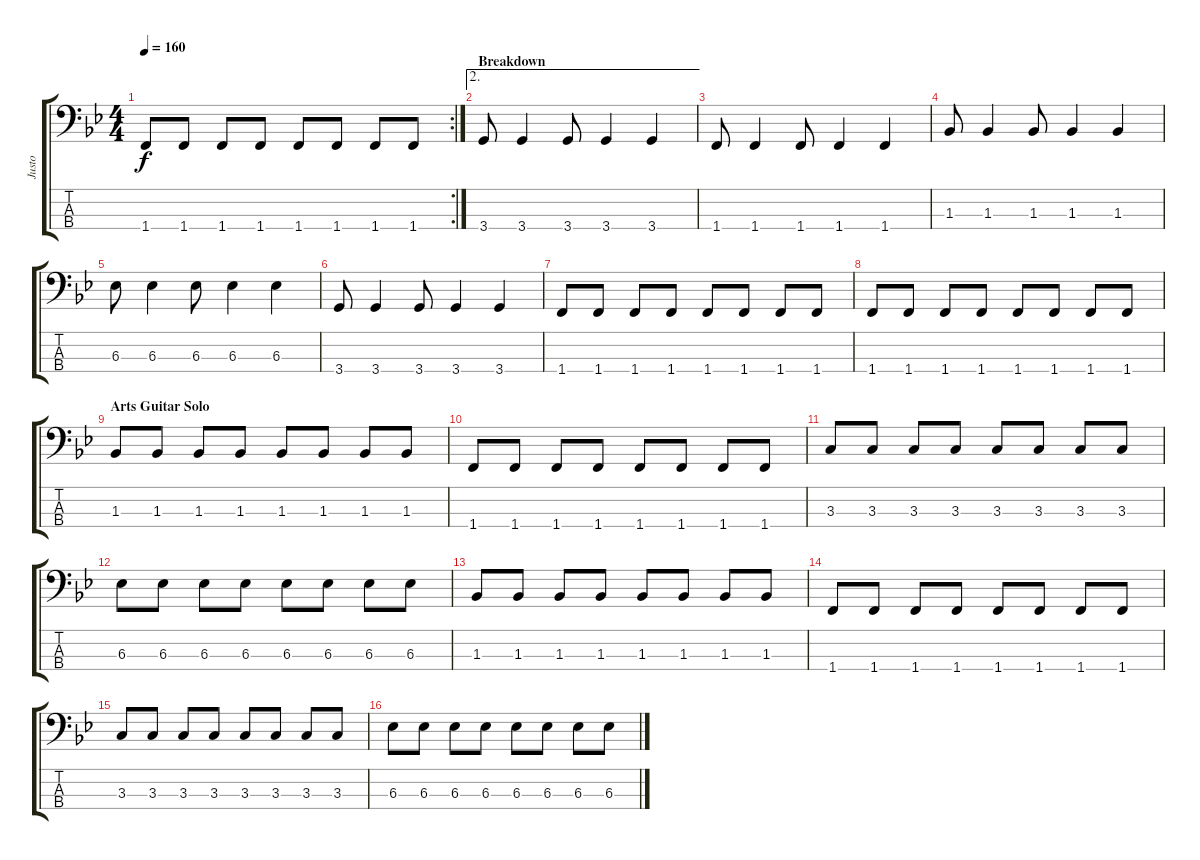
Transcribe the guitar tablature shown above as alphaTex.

\track ("Justo" "Justo") {instrument electricbasspick}
\staff {score tabs}
\tuning (G2 D2 A1 E1) {hide}
\rc 2
\ts (4 4)
\tempo 160
\clef f4
\ks bb
1.4.8{dy f} 1.4.8 1.4.8 1.4.8 1.4.8 1.4.8 1.4.8 1.4.8 |
\ae 2
\section ("" "Breakdown")
3.4.8 3.4.4 3.4.8 3.4.4 3.4.4 |
1.4.8 1.4.4 1.4.8 1.4.4 1.4.4 |
1.3.8 1.3.4 1.3.8 1.3.4 1.3.4 |
6.3.8 6.3.4 6.3.8 6.3.4 6.3.4 |
3.4.8 3.4.4 3.4.8 3.4.4 3.4.4 |
1.4.8 1.4.8 1.4.8 1.4.8 1.4.8 1.4.8 1.4.8 1.4.8 |
1.4.8 1.4.8 1.4.8 1.4.8 1.4.8 1.4.8 1.4.8 1.4.8 |
\section ("" "Arts Guitar Solo")
1.3.8 1.3.8 1.3.8 1.3.8 1.3.8 1.3.8 1.3.8 1.3.8 |
1.4.8 1.4.8 1.4.8 1.4.8 1.4.8 1.4.8 1.4.8 1.4.8 |
3.3.8 3.3.8 3.3.8 3.3.8 3.3.8 3.3.8 3.3.8 3.3.8 |
6.3.8 6.3.8 6.3.8 6.3.8 6.3.8 6.3.8 6.3.8 6.3.8 |
1.3.8 1.3.8 1.3.8 1.3.8 1.3.8 1.3.8 1.3.8 1.3.8 |
1.4.8 1.4.8 1.4.8 1.4.8 1.4.8 1.4.8 1.4.8 1.4.8 |
3.3.8 3.3.8 3.3.8 3.3.8 3.3.8 3.3.8 3.3.8 3.3.8 |
6.3.8 6.3.8 6.3.8 6.3.8 6.3.8 6.3.8 6.3.8 6.3.8
